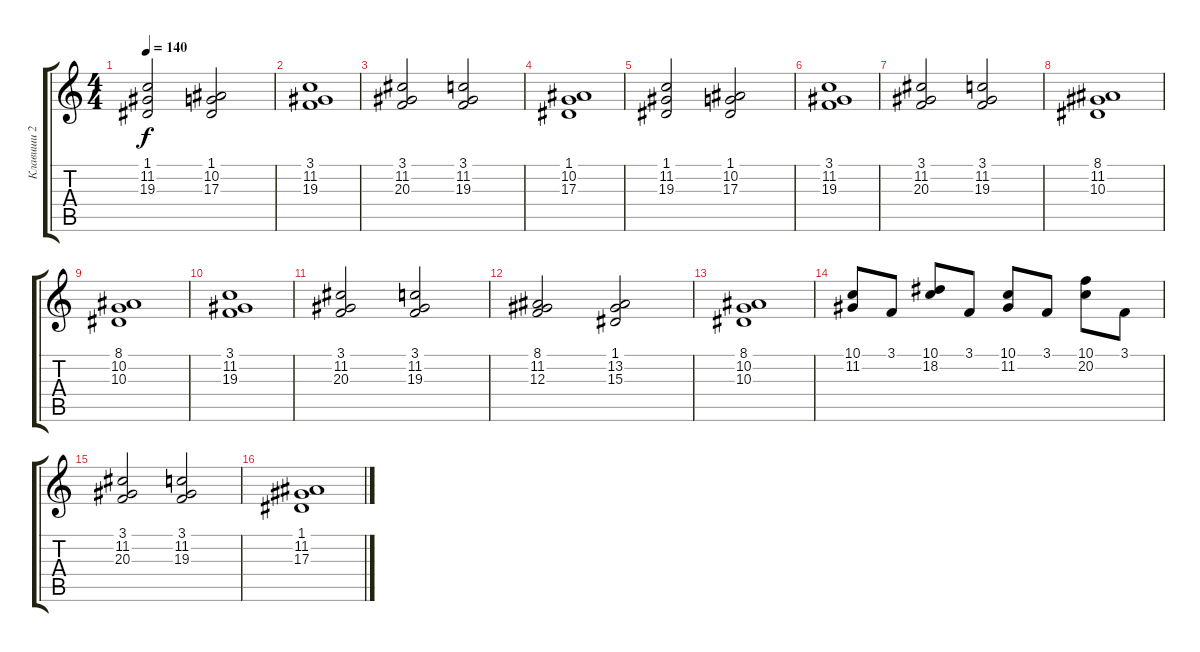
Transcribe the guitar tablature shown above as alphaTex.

\track ("Клавиши 2" "Клавиши 2") {instrument choiraahs}
\staff {score tabs}
\tuning (D4 A3 F3 C3 G2 D2) {hide}
\ts (4 4)
\tempo 140
\clef g2
\ks c
(1.1 11.2 19.3).2{dy f} (1.1 10.2 17.3).2 |
(3.1 11.2 19.3).1 |
(3.1 11.2 20.3).2 (3.1 11.2 19.3).2 |
(1.1 10.2 17.3).1 |
(1.1 11.2 19.3).2 (1.1 10.2 17.3).2 |
(3.1 11.2 19.3).1 |
(3.1 11.2 20.3).2 (3.1 11.2 19.3).2 |
(8.1 11.2 10.3).1 |
(8.1 10.2 10.3).1 |
(3.1 11.2 19.3).1 |
(3.1 11.2 20.3).2 (3.1 11.2 19.3).2 |
(8.1 11.2 12.3).2 (1.1 13.2 15.3).2 |
(8.1 10.2 10.3).1 |
(10.1 11.2).8 3.1.8 (10.1 18.2).8 3.1.8 (10.1 11.2).8 3.1.8 (10.1 20.2).8 3.1.8 |
(3.1 11.2 20.3).2 (3.1 11.2 19.3).2 |
(1.1 11.2 17.3).1
